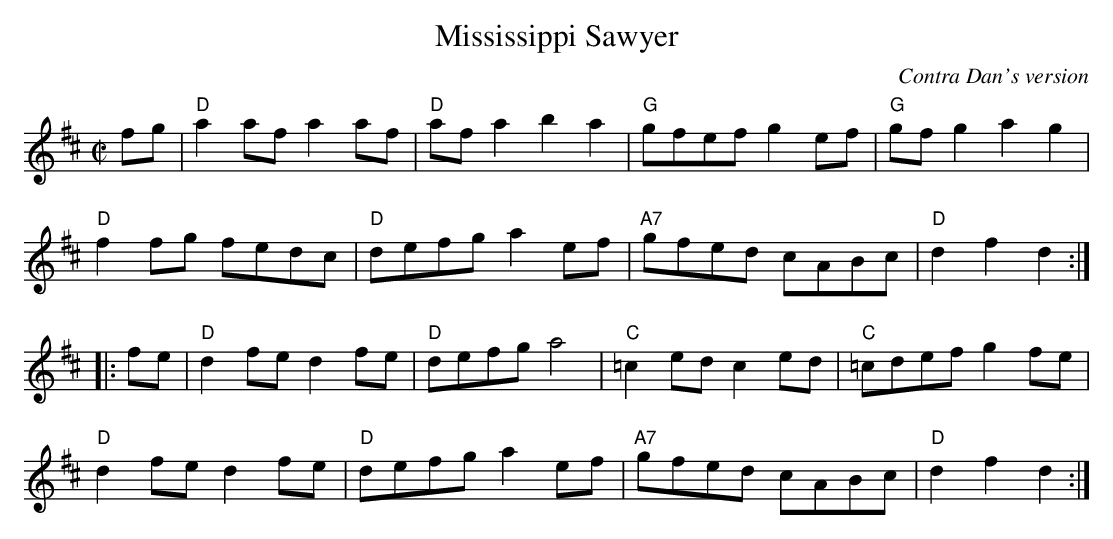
X:1
T:Mississippi Sawyer
C:Contra Dan's version
M:C|
L:1/8
K:D
fg | "D" a2af a2af | "D" afa2 b2a2 | "G" gfef g2ef | "G" gfg2 a2g2 |
"D" f2fg fedc | "D" defg a2ef | "A7" gfed cABc | "D" d2f2 d2 ::
fe | "D" d2fe d2fe | "D" defg a4 | "C" =c2ed c2ed | "C" =cdef g2fe |
"D" d2fe d2fe | "D" defg a2ef | "A7" gfed cABc | "D" d2f2 d2:|]
